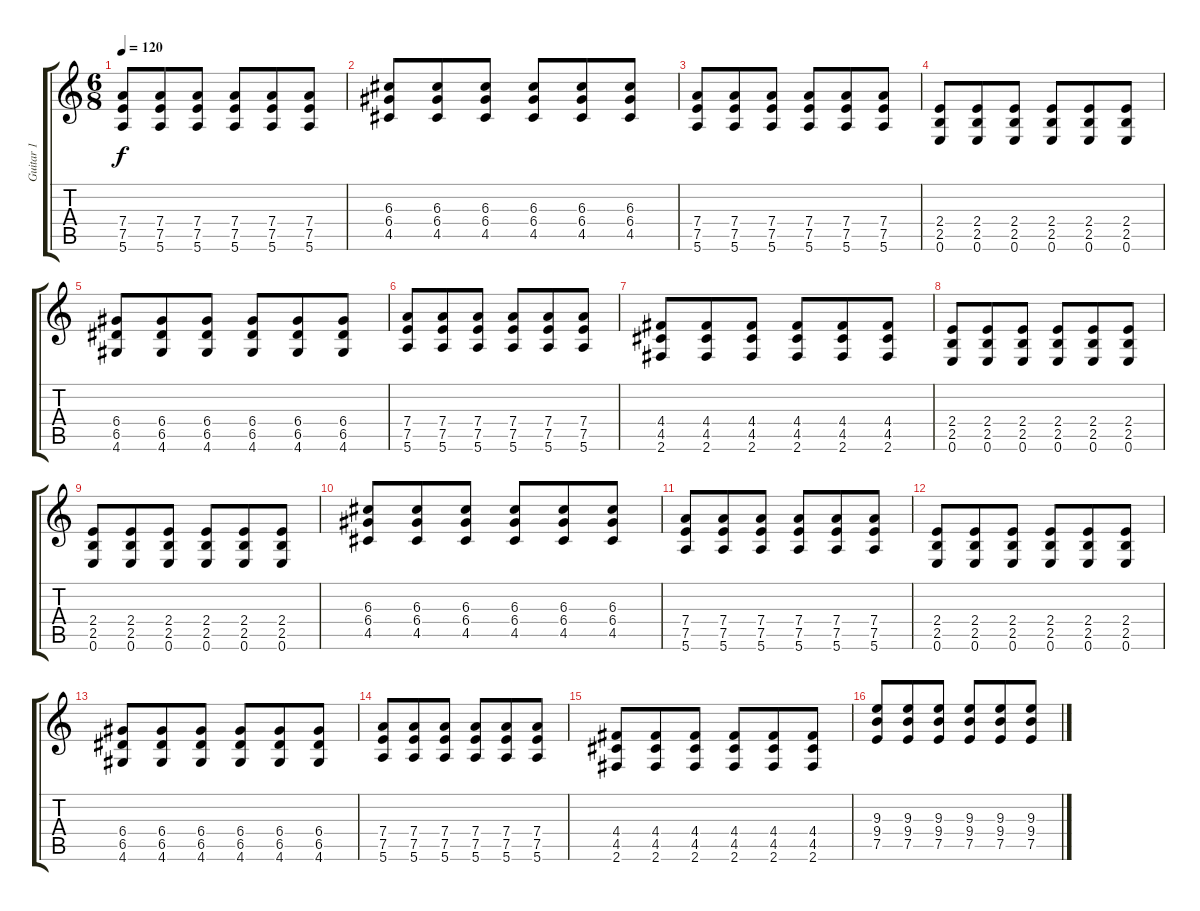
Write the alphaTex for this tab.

\track ("Guitar 1" "Guitar 1") {instrument electricguitarclean}
\staff {score tabs}
\tuning (E4 B3 G3 D3 A2 E2) {hide}
\ts (6 8)
\tempo 120
\clef g2
\ks c
(7.4 7.5 5.6).8{dy f} (7.4 7.5 5.6).8 (7.4 7.5 5.6).8 (7.4 7.5 5.6).8 (7.4 7.5 5.6).8 (7.4 7.5 5.6).8 |
(6.3 6.4 4.5).8 (6.3 6.4 4.5).8 (6.3 6.4 4.5).8 (6.3 6.4 4.5).8 (6.3 6.4 4.5).8 (6.3 6.4 4.5).8 |
(7.4 7.5 5.6).8 (7.4 7.5 5.6).8 (7.4 7.5 5.6).8 (7.4 7.5 5.6).8 (7.4 7.5 5.6).8 (7.4 7.5 5.6).8 |
(2.4 2.5 0.6).8 (2.4 2.5 0.6).8 (2.4 2.5 0.6).8 (2.4 2.5 0.6).8 (2.4 2.5 0.6).8 (2.4 2.5 0.6).8 |
(6.4 6.5 4.6).8 (6.4 6.5 4.6).8 (6.4 6.5 4.6).8 (6.4 6.5 4.6).8 (6.4 6.5 4.6).8 (6.4 6.5 4.6).8 |
(7.4 7.5 5.6).8 (7.4 7.5 5.6).8 (7.4 7.5 5.6).8 (7.4 7.5 5.6).8 (7.4 7.5 5.6).8 (7.4 7.5 5.6).8 |
(4.4 4.5 2.6).8 (4.4 4.5 2.6).8 (4.4 4.5 2.6).8 (4.4 4.5 2.6).8 (4.4 4.5 2.6).8 (4.4 4.5 2.6).8 |
(2.4 2.5 0.6).8 (2.4 2.5 0.6).8 (2.4 2.5 0.6).8 (2.4 2.5 0.6).8 (2.4 2.5 0.6).8 (2.4 2.5 0.6).8 |
(2.4 2.5 0.6).8 (2.4 2.5 0.6).8 (2.4 2.5 0.6).8 (2.4 2.5 0.6).8 (2.4 2.5 0.6).8 (2.4 2.5 0.6).8 |
(6.3 6.4 4.5).8 (6.3 6.4 4.5).8 (6.3 6.4 4.5).8 (6.3 6.4 4.5).8 (6.3 6.4 4.5).8 (6.3 6.4 4.5).8 |
(7.4 7.5 5.6).8 (7.4 7.5 5.6).8 (7.4 7.5 5.6).8 (7.4 7.5 5.6).8 (7.4 7.5 5.6).8 (7.4 7.5 5.6).8 |
(2.4 2.5 0.6).8 (2.4 2.5 0.6).8 (2.4 2.5 0.6).8 (2.4 2.5 0.6).8 (2.4 2.5 0.6).8 (2.4 2.5 0.6).8 |
(6.4 6.5 4.6).8 (6.4 6.5 4.6).8 (6.4 6.5 4.6).8 (6.4 6.5 4.6).8 (6.4 6.5 4.6).8 (6.4 6.5 4.6).8 |
(7.4 7.5 5.6).8 (7.4 7.5 5.6).8 (7.4 7.5 5.6).8 (7.4 7.5 5.6).8 (7.4 7.5 5.6).8 (7.4 7.5 5.6).8 |
(4.4 4.5 2.6).8 (4.4 4.5 2.6).8 (4.4 4.5 2.6).8 (4.4 4.5 2.6).8 (4.4 4.5 2.6).8 (4.4 4.5 2.6).8 |
(9.3 9.4 7.5).8 (9.3 9.4 7.5).8 (9.3 9.4 7.5).8 (9.3 9.4 7.5).8 (9.3 9.4 7.5).8 (9.3 9.4 7.5).8
